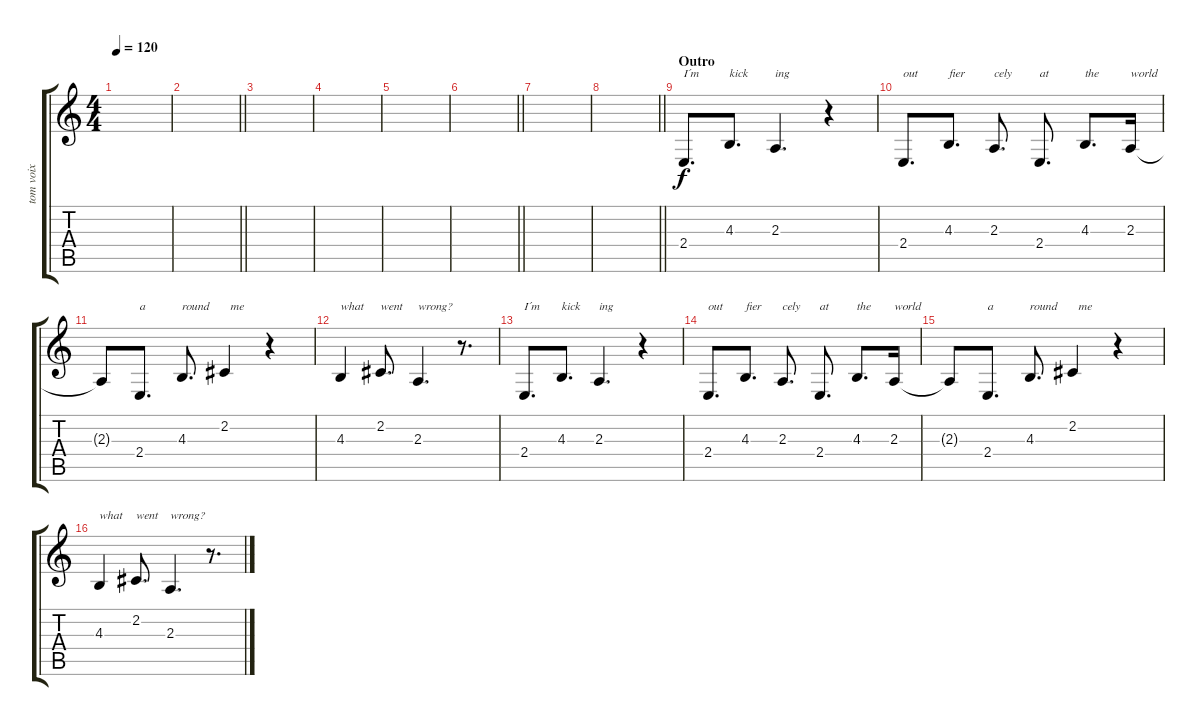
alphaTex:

\track ("tom voix" "tom voix") {instrument tenorsax}
\staff {score tabs}
\tuning (E4 B3 G3 D3 A2 E2) {hide}
\ts (4 4)
\tempo 120
\clef g2
\ks c
|
\barLineRight lightlight
|
|
|
|
\barLineRight lightlight
|
|
\barLineRight lightlight
|
\section ("" "Outro")
2.4.8{d txt "I´m"} 4.3.8{d txt "kick"} 2.3.4{d txt "ing"} r.4 |
2.4.8{d txt "out"} 4.3.8{d txt "fier"} 2.3.8{d txt "cely"} 2.4.8{d txt "at"} 4.3.8{d txt "the"} 2.3.16{txt "world"} |
2.3{t}.8 2.4.8{d txt "a"} 4.3.8{d txt "round"} 2.2.4{txt "  me"} r.4 |
4.3.4{txt "what"} 2.2.8{d txt "went"} 2.3.4{d txt "wrong?"} r.8{d} |
2.4.8{d txt "I´m"} 4.3.8{d txt "kick"} 2.3.4{d txt "ing"} r.4 |
2.4.8{d txt "out"} 4.3.8{d txt "fier"} 2.3.8{d txt "cely"} 2.4.8{d txt "at"} 4.3.8{d txt "the"} 2.3.16{txt "world"} |
2.3{t}.8 2.4.8{d txt "a"} 4.3.8{d txt "round"} 2.2.4{txt "  me"} r.4 |
4.3.4{txt "what"} 2.2.8{d txt "went"} 2.3.4{d txt "wrong?"} r.8{d}
